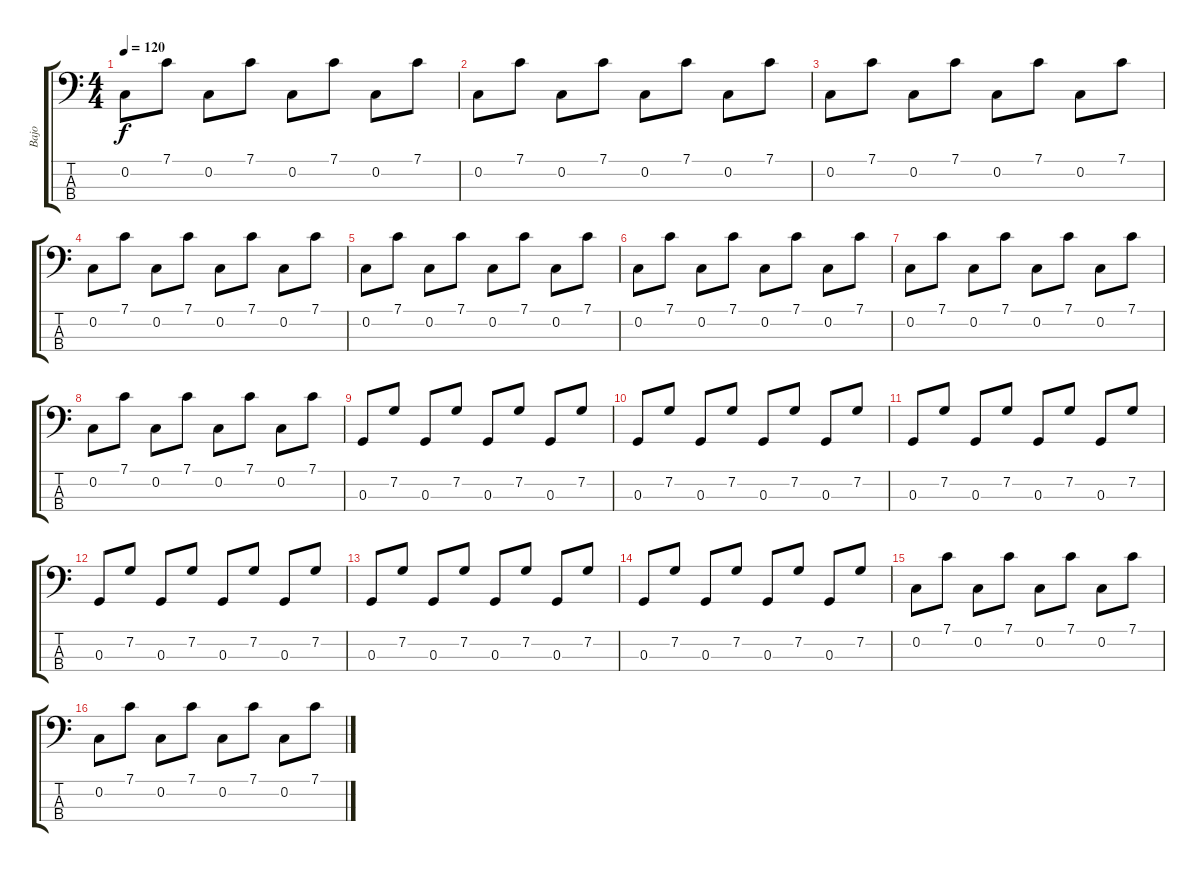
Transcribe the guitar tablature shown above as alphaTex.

\track ("Bajo" "Bajo") {instrument synthbass1}
\staff {score tabs}
\tuning (F2 C2 G1 D1) {hide}
\ts (4 4)
\tempo 120
\clef f4
\ks c
0.2.8{dy f} 7.1.8 0.2.8 7.1.8 0.2.8 7.1.8 0.2.8 7.1.8 |
0.2.8 7.1.8 0.2.8 7.1.8 0.2.8 7.1.8 0.2.8 7.1.8 |
0.2.8 7.1.8 0.2.8 7.1.8 0.2.8 7.1.8 0.2.8 7.1.8 |
0.2.8 7.1.8 0.2.8 7.1.8 0.2.8 7.1.8 0.2.8 7.1.8 |
0.2.8 7.1.8 0.2.8 7.1.8 0.2.8 7.1.8 0.2.8 7.1.8 |
0.2.8 7.1.8 0.2.8 7.1.8 0.2.8 7.1.8 0.2.8 7.1.8 |
0.2.8 7.1.8 0.2.8 7.1.8 0.2.8 7.1.8 0.2.8 7.1.8 |
0.2.8 7.1.8 0.2.8 7.1.8 0.2.8 7.1.8 0.2.8 7.1.8 |
0.3.8 7.2.8 0.3.8 7.2.8 0.3.8 7.2.8 0.3.8 7.2.8 |
0.3.8 7.2.8 0.3.8 7.2.8 0.3.8 7.2.8 0.3.8 7.2.8 |
0.3.8 7.2.8 0.3.8 7.2.8 0.3.8 7.2.8 0.3.8 7.2.8 |
0.3.8 7.2.8 0.3.8 7.2.8 0.3.8 7.2.8 0.3.8 7.2.8 |
0.3.8 7.2.8 0.3.8 7.2.8 0.3.8 7.2.8 0.3.8 7.2.8 |
0.3.8 7.2.8 0.3.8 7.2.8 0.3.8 7.2.8 0.3.8 7.2.8 |
0.2.8 7.1.8 0.2.8 7.1.8 0.2.8 7.1.8 0.2.8 7.1.8 |
0.2.8 7.1.8 0.2.8 7.1.8 0.2.8 7.1.8 0.2.8 7.1.8
